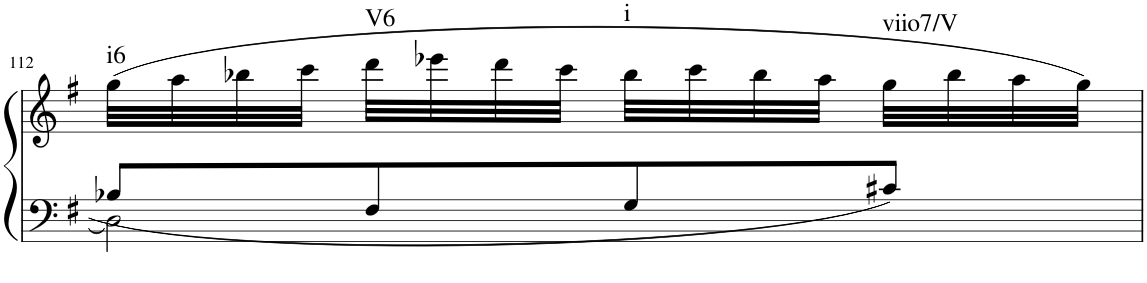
**kern	**kern	**harte
*part1	*part1	*part1
*staff2	*staff1	*
*I"Piano	*	*
*I'Pno	*	*
!!LO:PB:g=z
*clefF4	*clefG2	*
*k[f#]	*k[f#]	*
*G:	*G:	*
*M2/4	*M2/4	*
=112	=112	=112
*^	*	*
*	*^	*	*
!	!	!	!	!LO:H:kt=i6
2ryy	8B-X/L	2D\]	(32gg\LLL	N
.	.	.	32aa\	.
.	.	.	32bb-X\	.
.	.	.	32ccc\JJJ	.
!	!	!	!	!LO:H:kt=V6
.	8F#/	.	32ddd\LLL	N
.	.	.	32eee-X\	.
.	.	.	32ddd\	.
.	.	.	32ccc\JJJ	.
!	!	!	!	!LO:H:kt=i
.	8G/	.	32bb-\LLL	N
.	.	.	32ccc\	.
.	.	.	32bb-\	.
.	.	.	32aa\JJJ	.
!	!	!	!	!LO:H:kt=viio7/V
.	8c#X/J	.	32gg\LLL	N
.	.	.	32bb-\	.
.	.	.	32aa\	.
.	.	.	32gg\JJJ)	.
*v	*v	*v	*	*
=	=	=
*-	*-	*-
